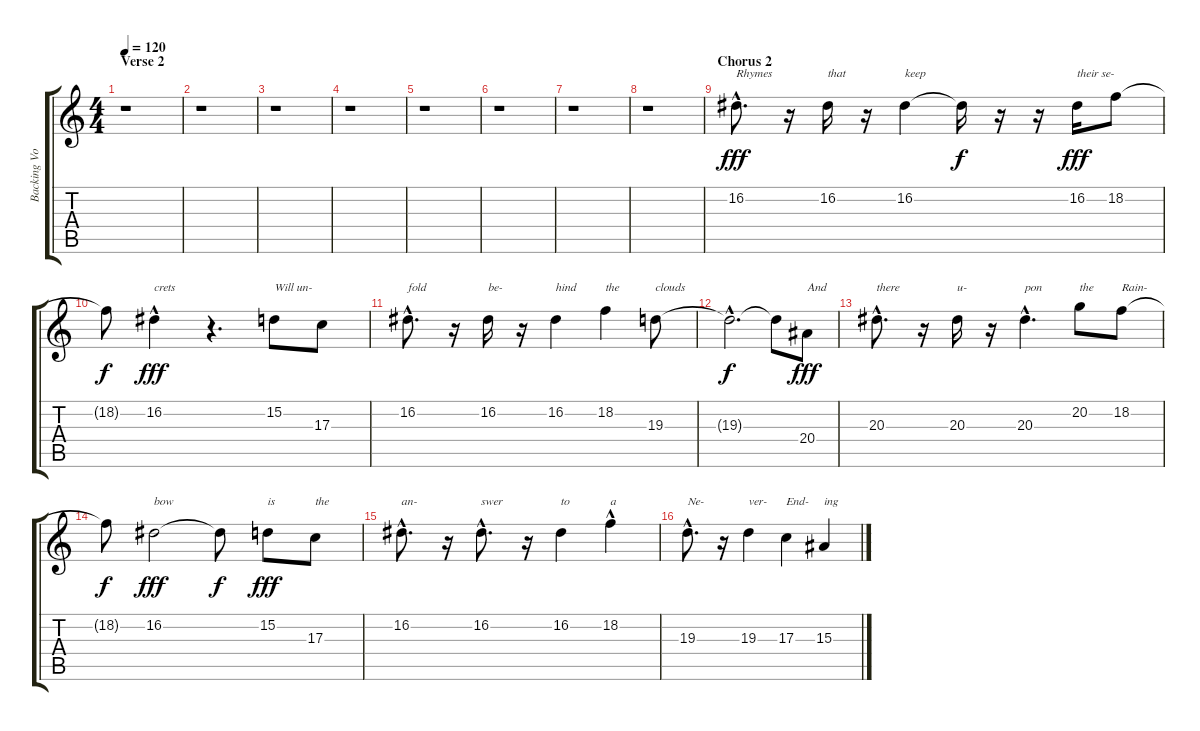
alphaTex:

\track ("Backing Vocals" "Backing Vo") {instrument lead6voice}
\staff {score tabs}
\tuning (E4 B3 G3 D3 A2 E2) {hide}
\ts (4 4)
\section ("" "Verse 2")
\tempo 120
\clef g2
\ks c
r.1{dy f} |
r.1 |
r.1 |
r.1 |
r.1 |
r.1 |
r.1 |
r.1 |
\section ("" "Chorus 2")
16.2{hac}.8{d txt "Rhymes" dy fff} r.16 16.2.16{txt "that"} r.16 16.2.4{txt "keep"} 16.2{t}.16{dy f} r.16 r.16 16.2.16{txt "their se-" dy fff} 18.2.8 |
18.2{t}.8{dy f} 16.2{hac}.4{txt "crets" dy fff} r.4{d} 15.2.8{txt "Will un-"} 17.3.8 |
16.2{hac}.8{d txt "fold"} r.16 16.2.16{txt "be-"} r.16 16.2.4{txt "hind"} 18.2.4{txt "the"} 19.3.8{txt "clouds"} |
19.3{hac t}.2{d dy f} 19.3{t}.8 20.4.8{txt "And" dy fff} |
20.3{hac}.8{d txt "there"} r.16 20.3.16{txt "u-"} r.16 20.3{hac}.4{d txt "pon"} 20.2.8{txt "the"} 18.2.8{txt "Rain-"} |
18.2{t}.8{dy f} 16.2.2{txt "bow" dy fff} 16.2{t}.8{dy f} 15.2.8{txt "is" dy fff} 17.3.8{txt "the"} |
16.2{hac}.8{d txt "an-"} r.16 16.2{hac}.8{d txt "swer"} r.16 16.2.4{txt "to"} 18.2{hac}.4{txt "a"} |
19.3{hac}.8{d txt "Ne-"} r.16 19.3.4{txt "ver-"} 17.3.4{txt "End-"} 15.3.4{txt "ing"}
